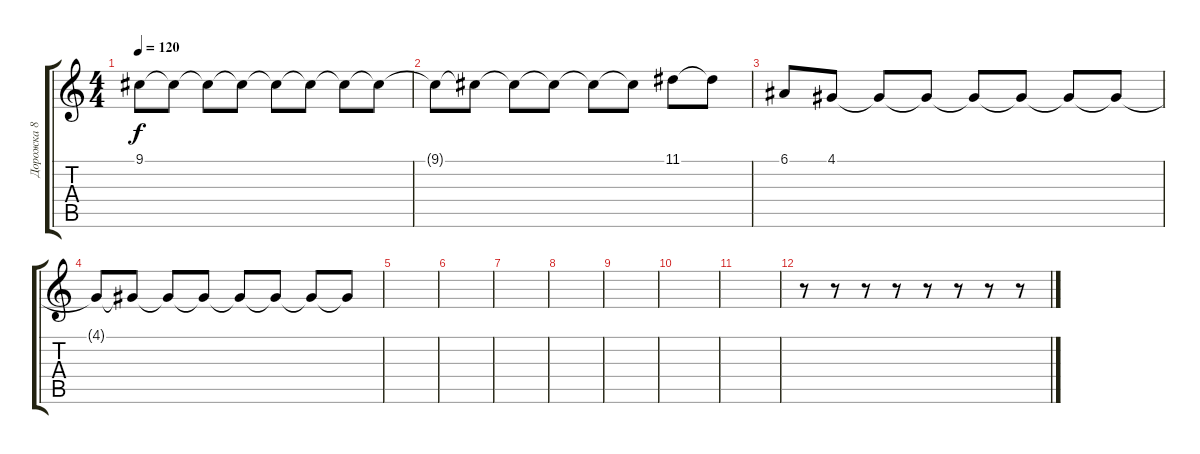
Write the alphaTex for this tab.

\track ("Дорожка 8" "Дорожка 8") {instrument lead1square}
\staff {score tabs}
\tuning (E4 B3 G3 D3 A2 E2) {hide}
\ts (4 4)
\tempo 120
\clef g2
\ks c
9.1.8{dy f} 9.1{t}.8 9.1{t}.8 9.1{t}.8 9.1{t}.8 9.1{t}.8 9.1{t}.8 9.1{t}.8 |
9.1{t}.8 9.1{t}.8 9.1{t}.8 9.1{t}.8 9.1{t}.8 9.1{t}.8 11.1.8 11.1{t}.8 |
6.1.8 4.1.8 4.1{t}.8 4.1{t}.8 4.1{t}.8 4.1{t}.8 4.1{t}.8 4.1{t}.8 |
4.1{t}.8 4.1{t}.8 4.1{t}.8 4.1{t}.8 4.1{t}.8 4.1{t}.8 4.1{t}.8 4.1{t}.8 |
|
|
|
|
|
|
|
r.8 r.8 r.8 r.8 r.8 r.8 r.8 r.8
